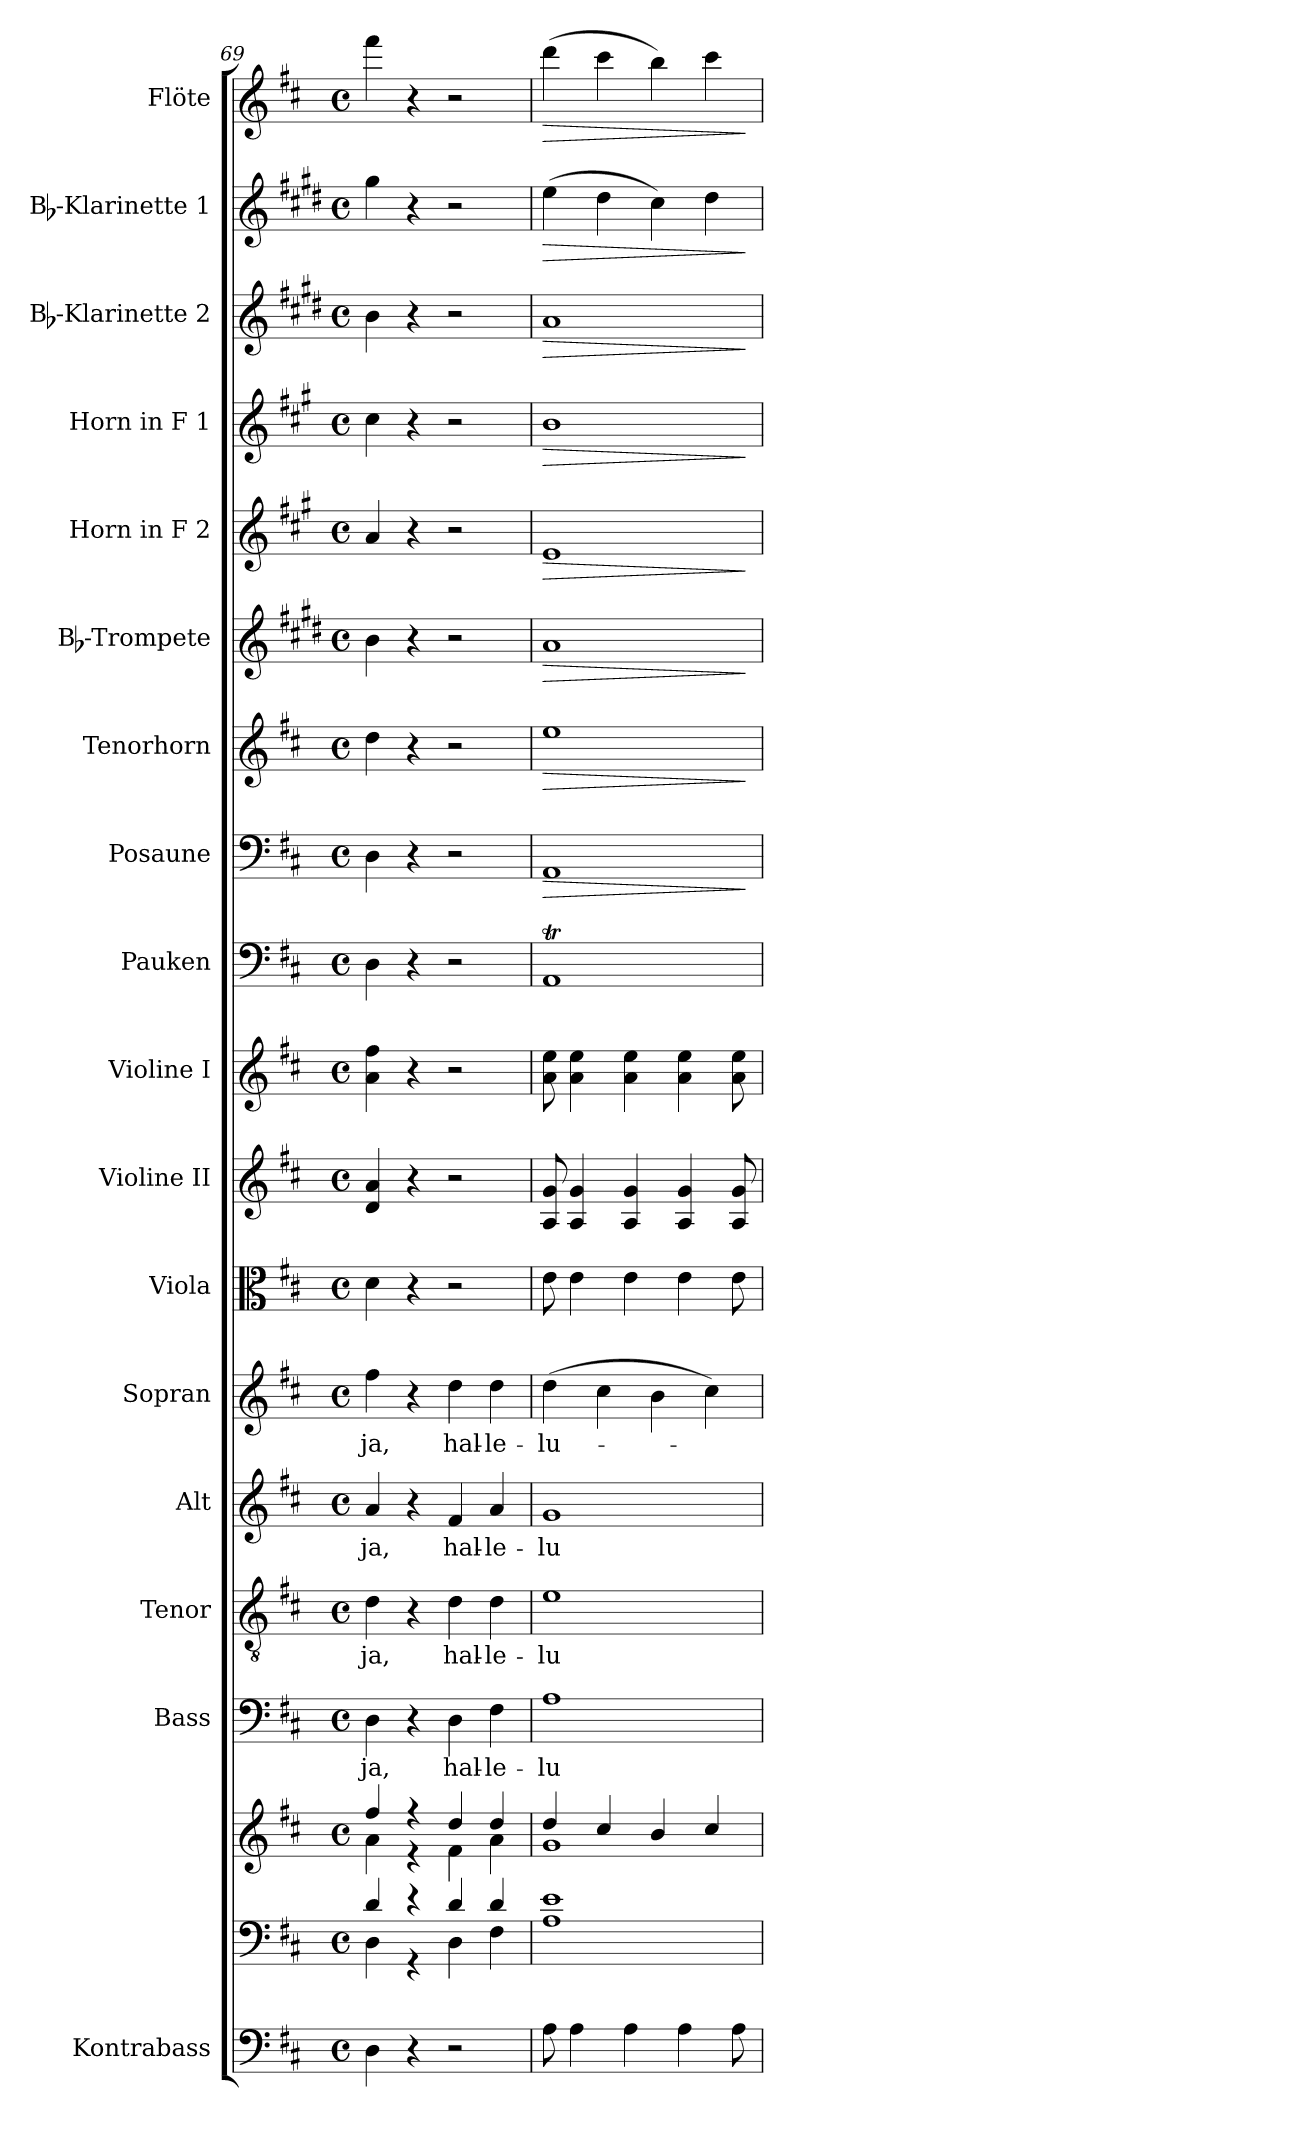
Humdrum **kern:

**kern	**kern	**kern	**kern	**text	**kern	**text	**kern	**text	**kern	**text	**kern	**kern	**kern	**kern	**kern	**dynam	**kern	**dynam	**kern	**dynam	**kern	**dynam	**kern	**dynam	**kern	**dynam	**kern	**dynam	**kern	**dynam
*part18	*part17	*part17	*part16	*part16	*part15	*part15	*part14	*part14	*part13	*part13	*part12	*part11	*part10	*part9	*part8	*part8	*part7	*part7	*part6	*part6	*part5	*part5	*part4	*part4	*part3	*part3	*part2	*part2	*part1	*part1
*staff19	*staff18	*staff17	*staff16	*staff16	*staff15	*staff15	*staff14	*staff14	*staff13	*staff13	*staff12	*staff11	*staff10	*staff9	*staff8	*staff8	*staff7	*staff7	*staff6	*staff6	*staff5	*staff5	*staff4	*staff4	*staff3	*staff3	*staff2	*staff2	*staff1	*staff1
*I"Kontrabass	*	*	*I"Bass	*	*I"Tenor	*	*I"Alt	*	*I"Sopran	*	*I"Viola	*I"Violine II	*I"Violine I	*I"Pauken	*I"Posaune	*	*I"Tenorhorn	*	*I"Bb-Trompete	*	*I"Horn in F 2	*	*I"Horn in F 1	*	*I"Bb-Klarinette 2	*	*I"Bb-Klarinette 1	*	*I"Flöte	*
*I'Kb.	*	*	*I'B.	*	*I'T.	*	*I'A.	*	*I'S.	*	*I'Vla.	*I'Vl. II	*I'Vl. I	*I'Pk.	*I'Pos.	*	*I'T. Hrn.	*	*I'Bb Trp.	*	*	*	*	*	*I'Bb Kl. 2	*	*I'Bb Kl. 1	*	*I'Fl.	*
*clefF4	*clefF4	*clefG2	*clefF4	*	*clefGv2	*	*clefG2	*	*clefG2	*	*clefC3	*clefG2	*clefG2	*clefF4	*clefF4	*	*clefG2	*	*clefG2	*	*clefG2	*	*clefG2	*	*clefG2	*	*clefG2	*	*clefG2	*
*ITrd7c12	*	*	*	*	*	*	*	*	*	*	*	*	*	*	*	*	*ITrd8c14	*	*ITrd1c2	*	*ITrd4c7	*	*ITrd4c7	*	*ITrd1c2	*	*ITrd1c2	*	*	*
*k[f#c#]	*k[f#c#]	*k[f#c#]	*k[f#c#]	*	*k[f#c#]	*	*k[f#c#]	*	*k[f#c#]	*	*k[f#c#]	*k[f#c#]	*k[f#c#]	*k[f#c#]	*k[f#c#]	*	*k[f#c#]	*	*k[f#c#]	*	*k[f#c#]	*	*k[f#c#]	*	*k[f#c#]	*	*k[f#c#]	*	*k[f#c#]	*
*D:	*D:	*D:	*D:	*	*D:	*	*D:	*	*D:	*	*D:	*D:	*D:	*D:	*D:	*	*D:	*	*D:	*	*D:	*	*D:	*	*D:	*	*D:	*	*D:	*
*M4/4	*M4/4	*M4/4	*M4/4	*	*M4/4	*	*M4/4	*	*M4/4	*	*M4/4	*M4/4	*M4/4	*M4/4	*M4/4	*	*M4/4	*	*M4/4	*	*M4/4	*	*M4/4	*	*M4/4	*	*M4/4	*	*M4/4	*
*met(c)	*met(c)	*met(c)	*met(c)	*	*met(c)	*	*met(c)	*	*met(c)	*	*met(c)	*met(c)	*met(c)	*met(c)	*met(c)	*	*met(c)	*	*met(c)	*	*met(c)	*	*met(c)	*	*met(c)	*	*met(c)	*	*met(c)	*
=69	=69	=69	=69	=69	=69	=69	=69	=69	=69	=69	=69	=69	=69	=69	=69	=69	=69	=69	=69	=69	=69	=69	=69	=69	=69	=69	=69	=69	=69	=69
*	*^	*^	*	*	*	*	*	*	*	*	*	*	*	*	*	*	*	*	*	*	*	*	*	*	*	*	*	*	*	*
!	!	!	!	!	!	!LO:LY:b	!	!LO:LY:b	!	!LO:LY:b	!	!LO:LY:b	!	!	!	!	!	!	!	!	!	!	!	!	!	!	!	!	!	!	!	!
4DD\	4d/	4D\	4ff#/	4a\	4D\	-ja,	4d\	-ja,	4a/	-ja,	4ff#\	-ja,	4d\	4d/ 4a/	4a\ 4ff#\	4D\	4D\	.	4d\	.	4a\	.	4d/	.	4f#\	.	4a\	.	4ff#\	.	4fff#\	.
4r	4r	4r	4r	4r	4r	.	4r	.	4r	.	4r	.	4r	4r	4r	4r	4r	.	4r	.	4r	.	4r	.	4r	.	4r	.	4r	.	4r	.
!	!	!	!	!	!	!LO:LY:b	!	!LO:LY:b	!	!LO:LY:b	!	!LO:LY:b	!	!	!	!	!	!	!	!	!	!	!	!	!	!	!	!	!	!	!	!
2r	4d/	4D\	4dd/	4f#\	4D\	hal-	4d\	hal-	4f#/	hal-	4dd\	hal-	2r	2r	2r	2r	2r	.	2r	.	2r	.	2r	.	2r	.	2r	.	2r	.	2r	.
!	!	!	!	!	!	!LO:LY:b	!	!LO:LY:b	!	!LO:LY:b	!	!LO:LY:b	!	!	!	!	!	!	!	!	!	!	!	!	!	!	!	!	!	!	!	!
.	4d/	4F#\	4dd/	4a\	4F#\	-le-	4d\	-le-	4a/	-le-	4dd\	-le-	.	.	.	.	.	.	.	.	.	.	.	.	.	.	.	.	.	.	.	.
=70	=70	=70	=70	=70	=70	=70	=70	=70	=70	=70	=70	=70	=70	=70	=70	=70	=70	=70	=70	=70	=70	=70	=70	=70	=70	=70	=70	=70	=70	=70	=70	=70
!	!	!	!	!	!	!LO:LY:b	!	!LO:LY:b	!	!LO:LY:b	!	!LO:LY:b	!	!	!	!	!	!LO:HP:b	!	!LO:HP:b	!	!LO:HP:b	!	!LO:HP:b	!	!LO:HP:b	!	!LO:HP:b	!	!LO:HP:b	!	!LO:HP:b
8AA\	1e	1A	4dd/	1g	1A	-lu-	1e	-lu-	1g	-lu-	(>4dd\	-lu-	8e\	8A/ 8g/	8a\ 8ee\	1AAT	1AA	>	1e	>	1g	>	1A	>	1e	>	1g	>	(>4dd\	>	(>4ddd\	>
4AA\	.	.	.	.	.	.	.	.	.	.	.	.	4e\	4A/ 4g/	4a\ 4ee\	.	.	.	.	.	.	.	.	.	.	.	.	.	.	.	.	.
.	.	.	4cc#/	.	.	.	.	.	.	.	4cc#\	.	.	.	.	.	.	.	.	.	.	.	.	.	.	.	.	.	4cc#\	.	4ccc#\	.
4AA\	.	.	.	.	.	.	.	.	.	.	.	.	4e\	4A/ 4g/	4a\ 4ee\	.	.	.	.	.	.	.	.	.	.	.	.	.	.	.	.	.
.	.	.	4b/	.	.	.	.	.	.	.	4b\	.	.	.	.	.	.	.	.	.	.	.	.	.	.	.	.	.	4b\)	.	4bb\)	.
4AA\	.	.	.	.	.	.	.	.	.	.	.	.	4e\	4A/ 4g/	4a\ 4ee\	.	.	.	.	.	.	.	.	.	.	.	.	.	.	.	.	.
.	.	.	4cc#/	.	.	.	.	.	.	.	4cc#\)	.	.	.	.	.	.	.	.	.	.	.	.	.	.	.	.	.	4cc#\	.	4ccc#\	.
8AA\	.	.	.	.	.	.	.	.	.	.	.	.	8e\	8A/ 8g/	8a\ 8ee\	.	.	.	.	.	.	.	.	.	.	.	.	.	.	.	.	.
*	*v	*v	*	*	*	*	*	*	*	*	*	*	*	*	*	*	*	*	*	*	*	*	*	*	*	*	*	*	*	*	*	*
*	*	*v	*v	*	*	*	*	*	*	*	*	*	*	*	*	*	*	*	*	*	*	*	*	*	*	*	*	*	*	*	*
.	.	.	.	.	.	.	.	.	.	.	.	.	.	.	.	]	.	]	.	]	.	]	.	]	.	]	.	]	.	]
=	=	=	=	=	=	=	=	=	=	=	=	=	=	=	=	=	=	=	=	=	=	=	=	=	=	=	=	=	=	=
*-	*-	*-	*-	*-	*-	*-	*-	*-	*-	*-	*-	*-	*-	*-	*-	*-	*-	*-	*-	*-	*-	*-	*-	*-	*-	*-	*-	*-	*-	*-
